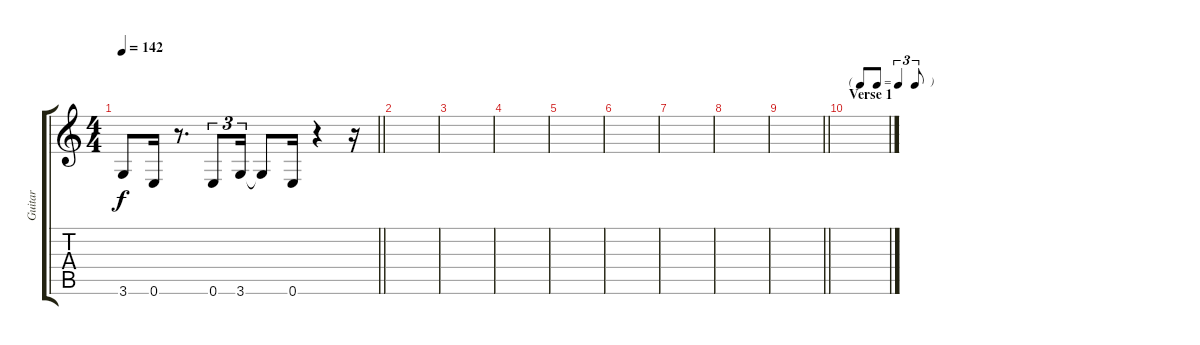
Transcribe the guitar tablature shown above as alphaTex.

\track ("Guitar" "Guitar") {instrument distortionguitar}
\staff {score tabs}
\tuning (E4 B3 G3 D3 A2 E2) {hide}
\ts (4 4)
\tempo 142
\clef g2
\barLineRight lightlight
\ks c
3.6{t}.8{dy f} 0.6.16 r.8{d} 0.6.8{tu (3 2)} 3.6.16{tu (3 2)} 3.6{t}.8 0.6.16 r.4 r.16 |
\section ("" "")
|
|
|
|
|
|
|
\barLineRight lightlight
|
\tf triplet8th
\section ("" "Verse 1")
